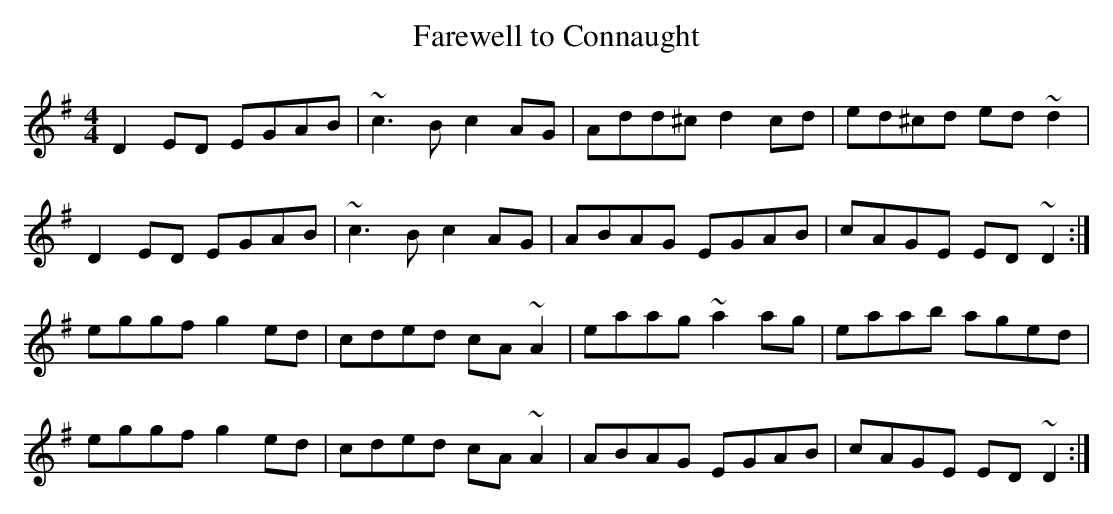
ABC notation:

X:1
T:Farewell to Connaught
L:1/8
M:4/4
K:Dmix
D2 ED EGAB|~c3 B c2 AG|Add^c d2cd|ed^cd ed~d2|
D2 ED EGAB|~c3 B c2 AG|ABAG EGAB|cAGE ED~D2:|
eggf g2 ed|cded cA~A2|eaag ~a2 ag|eaab aged|
eggf g2 ed|cded cA ~A2|ABAG EGAB|cAGE ED~D2:|
